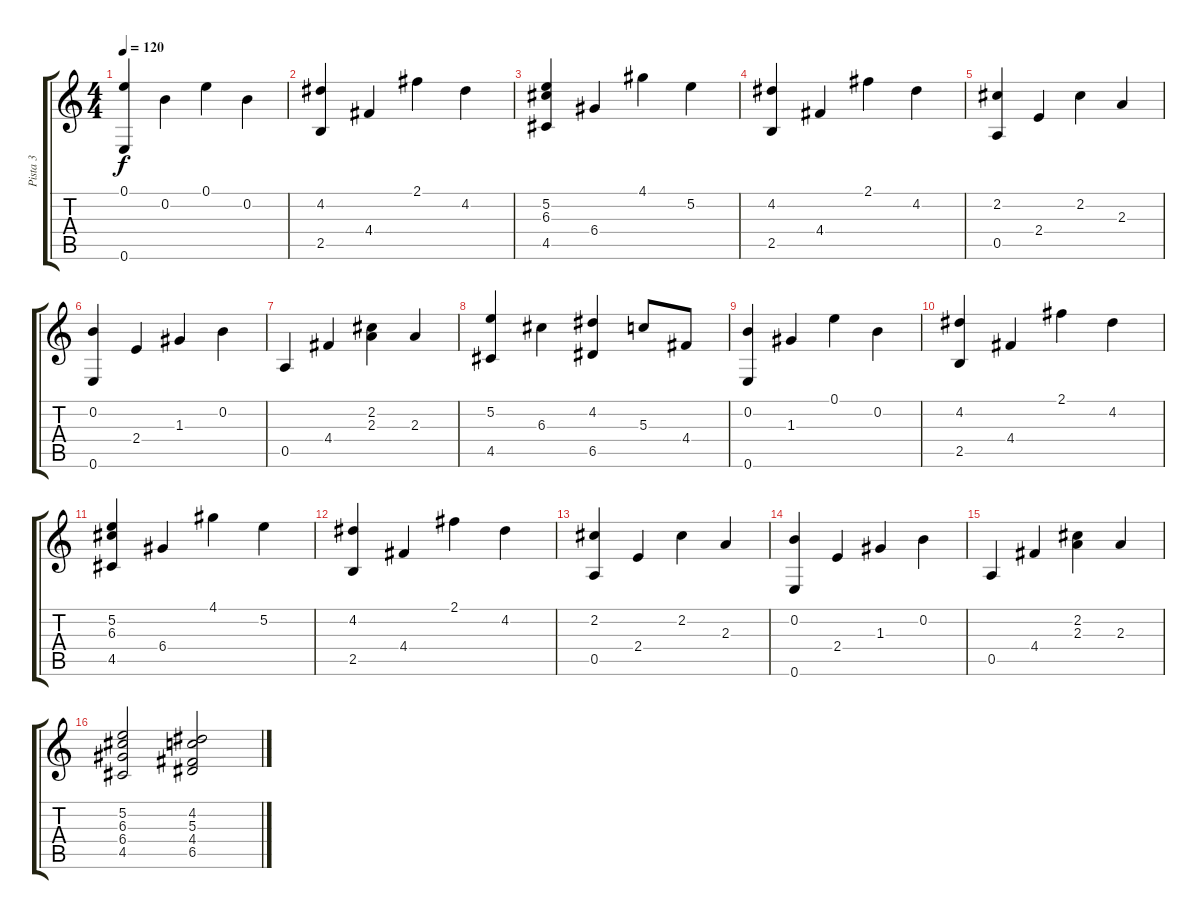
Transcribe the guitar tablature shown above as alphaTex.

\track ("Pista 3" "Pista 3") {instrument acousticguitarnylon}
\staff {score tabs}
\tuning (E4 B3 G3 D3 A2 E2) {hide}
\ts (4 4)
\tempo 120
\clef g2
\ks c
(0.1 0.6).4{dy f} 0.2.4 0.1.4 0.2.4 |
(4.2 2.5).4 4.4.4 2.1.4 4.2.4 |
(5.2 6.3 4.5).4 6.4.4 4.1.4 5.2.4 |
(4.2 2.5).4 4.4.4 2.1.4 4.2.4 |
(2.2 0.5).4 2.4.4 2.2.4 2.3.4 |
(0.2 0.6).4 2.4.4 1.3.4 0.2.4 |
0.5.4 4.4.4 (2.2 2.3).4 2.3.4 |
(5.2 4.5).4 6.3.4 (4.2 6.5).4 5.3.8 4.4.8 |
(0.2 0.6).4 1.3.4 0.1.4 0.2.4 |
(4.2 2.5).4 4.4.4 2.1.4 4.2.4 |
(5.2 6.3 4.5).4 6.4.4 4.1.4 5.2.4 |
(4.2 2.5).4 4.4.4 2.1.4 4.2.4 |
(2.2 0.5).4 2.4.4 2.2.4 2.3.4 |
(0.2 0.6).4 2.4.4 1.3.4 0.2.4 |
0.5.4 4.4.4 (2.2 2.3).4 2.3.4 |
(5.2 6.3 6.4 4.5).2 (4.2 5.3 4.4 6.5).2
